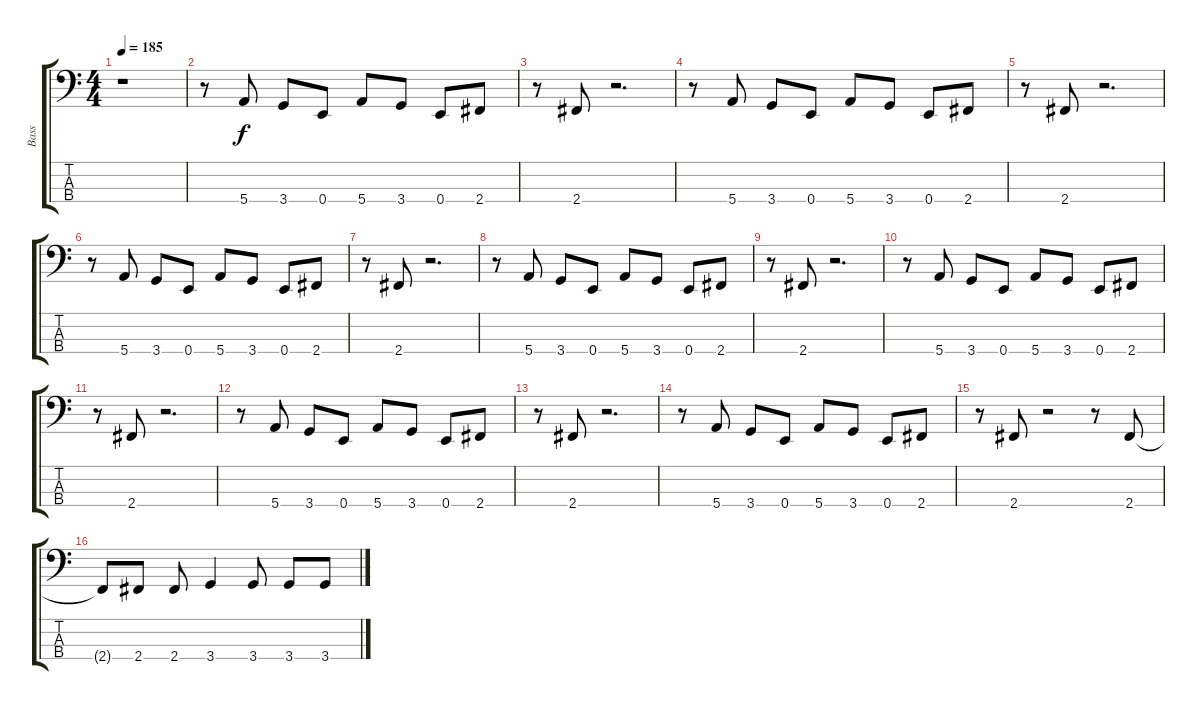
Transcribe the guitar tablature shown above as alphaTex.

\track ("Bass" "Bass") {instrument electricbasspick}
\staff {score tabs}
\tuning (G2 D2 A1 E1) {hide}
\ts (4 4)
\tempo 185
\clef f4
\ks c
r.1{dy f instrument electricbasspick} |
r.8 5.4.8 3.4.8 0.4.8 5.4.8 3.4.8 0.4.8 2.4.8 |
r.8 2.4.8 r.2{d} |
r.8 5.4.8 3.4.8 0.4.8 5.4.8 3.4.8 0.4.8 2.4.8 |
r.8 2.4.8 r.2{d} |
r.8 5.4.8 3.4.8 0.4.8 5.4.8 3.4.8 0.4.8 2.4.8 |
r.8 2.4.8 r.2{d} |
r.8 5.4.8 3.4.8 0.4.8 5.4.8 3.4.8 0.4.8 2.4.8 |
r.8 2.4.8 r.2{d} |
r.8 5.4.8 3.4.8 0.4.8 5.4.8 3.4.8 0.4.8 2.4.8 |
r.8 2.4.8 r.2{d} |
r.8 5.4.8 3.4.8 0.4.8 5.4.8 3.4.8 0.4.8 2.4.8 |
r.8 2.4.8 r.2{d} |
r.8 5.4.8 3.4.8 0.4.8 5.4.8 3.4.8 0.4.8 2.4.8 |
r.8 2.4.8 r.2 r.8 2.4.8 |
2.4{t}.8 2.4.8 2.4.8 3.4.4 3.4.8 3.4.8 3.4.8
